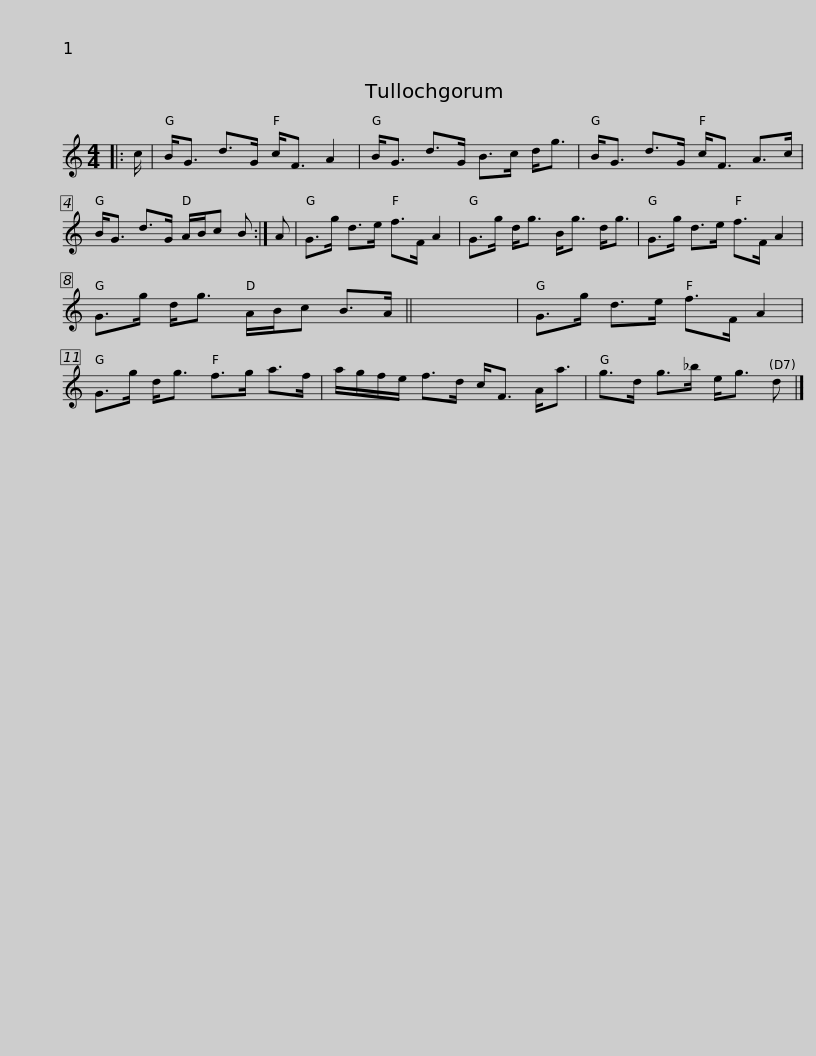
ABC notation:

X:1
L:1/8
M:4/4
I:linebreak $
K:C
V:1 treble
V:1
|: c/ | B<G d>G c<F A2 | B<G d>G B>c d<g | B<G d>G c<F A>c | B<G d>G A/B/c B :| %5
 A |$ G>g d>e f>F A2 | G>g d<g B<g d<g | G>g d>e f>F A2 | G>g d<g A/B/c B>A || %10
 x8 |$ G>g d>e f>F A2 | G>g d<g f>g a>f | a/g/f/e/ f>d c<F A<a | g>d g>_b e<g d |] %15
